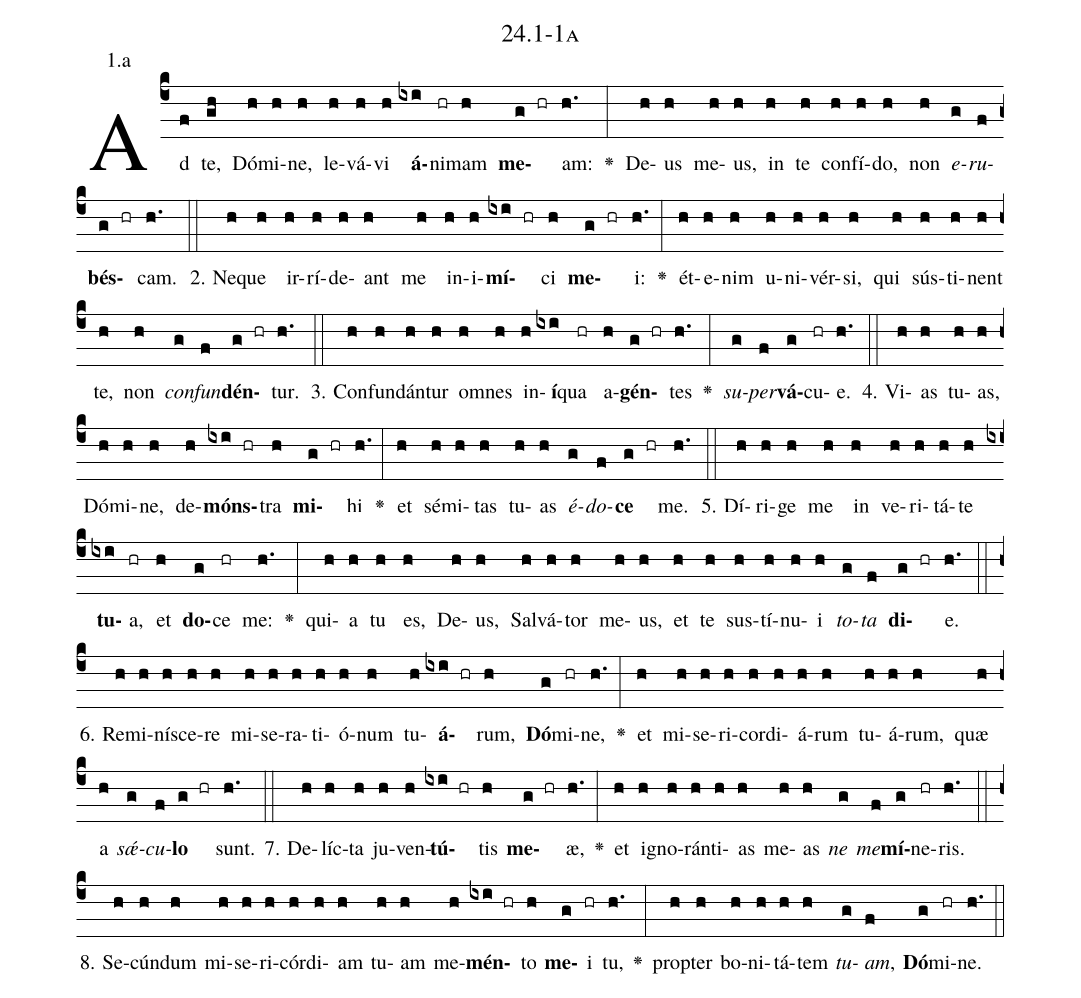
name: 24.1-1a;
annotation: 1.a;
%%
(c4)Ad(f) te,(gh) Dó(h)mi(h)ne,(h) le(h)vá(h)vi(h) <b>á</b>(ixi)ni(hr)mam(h) <b>me</b>(g hr)am:(h.) <v>\greheightstar</v>(:) De(h)us(h) me(h)us,(h) in(h) te(h) con(h)fí(h)do,(h) non(h) <i>e</i>(g)<i>ru</i>(f)<b>bés</b>(g hr)cam.(h.) (::)
2. Ne(h)que(h) ir(h)rí(h)de(h)ant(h) me(h) in(h)i(h)<b>mí</b>(ixi hr)ci(h) <b>me</b>(g hr)i:(h.) <v>\greheightstar</v>(:) ét(h)e(h)nim(h) u(h)ni(h)vér(h)si,(h) qui(h) sús(h)ti(h)nent(h) te,(h) non(h) <i>con</i>(g)<i>fun</i>(f)<b>dén</b>(g hr)tur.(h.) (::)
3. Con(h)fun(h)dán(h)tur(h) om(h)nes(h) in(h)<b>í</b>(ixi)qua(hr) a(h)<b>gén</b>(g hr)tes(h.) <v>\greheightstar</v>(:) <i>su</i>(g)<i>per</i>(f)<b>vá</b>(g)cu(hr)e.(h.) (::)
4. Vi(h)as(h) tu(h)as,(h) Dó(h)mi(h)ne,(h) de(h)<b>móns</b>(ixi hr)tra(h) <b>mi</b>(g hr)hi(h.) <v>\greheightstar</v>(:) et(h) sé(h)mi(h)tas(h) tu(h)as(h) <i>é</i>(g)<i>do</i>(f)<b>ce</b>(g hr) me.(h.) (::)
5. Dí(h)ri(h)ge(h) me(h) in(h) ve(h)ri(h)tá(h)te(h) <b>tu</b>(ixi)a,(hr) et(h) <b>do</b>(g)ce(hr) me:(h.) <v>\greheightstar</v>(:) qui(h)a(h) tu(h) es,(h) De(h)us,(h) Sal(h)vá(h)tor(h) me(h)us,(h) et(h) te(h) sus(h)tí(h)nu(h)i(h) <i>to</i>(g)<i>ta</i>(f) <b>di</b>(g hr)e.(h.) (::)
6. Re(h)mi(h)ní(h)sce(h)re(h) mi(h)se(h)ra(h)ti(h)ó(h)num(h) tu(h)<b>á</b>(ixi hr)rum,(h) <b>Dó</b>(g)mi(hr)ne,(h.) <v>\greheightstar</v>(:) et(h) mi(h)se(h)ri(h)cor(h)di(h)á(h)rum(h) tu(h)á(h)rum,(h) quæ(h) a(h) <i>sǽ</i>(g)<i>cu</i>(f)<b>lo</b>(g hr) sunt.(h.) (::)
7. De(h)líc(h)ta(h) ju(h)ven(h)<b>tú</b>(ixi hr)tis(h) <b>me</b>(g hr)æ,(h.) <v>\greheightstar</v>(:) et(h) i(h)gno(h)rán(h)ti(h)as(h) me(h)as(h) <i>ne</i>(g) <i>me</i>(f)<b>mí</b>(g)ne(hr)ris.(h.) (::)
8. Se(h)cún(h)dum(h) mi(h)se(h)ri(h)cór(h)di(h)am(h) tu(h)am(h) me(h)<b>mén</b>(ixi hr)to(h) <b>me</b>(g)i(hr) tu,(h.) <v>\greheightstar</v>(:) prop(h)ter(h) bo(h)ni(h)tá(h)tem(h) <i>tu</i>(g)<i>am</i>,(f) <b>Dó</b>(g)mi(hr)ne.(h.) (::)
